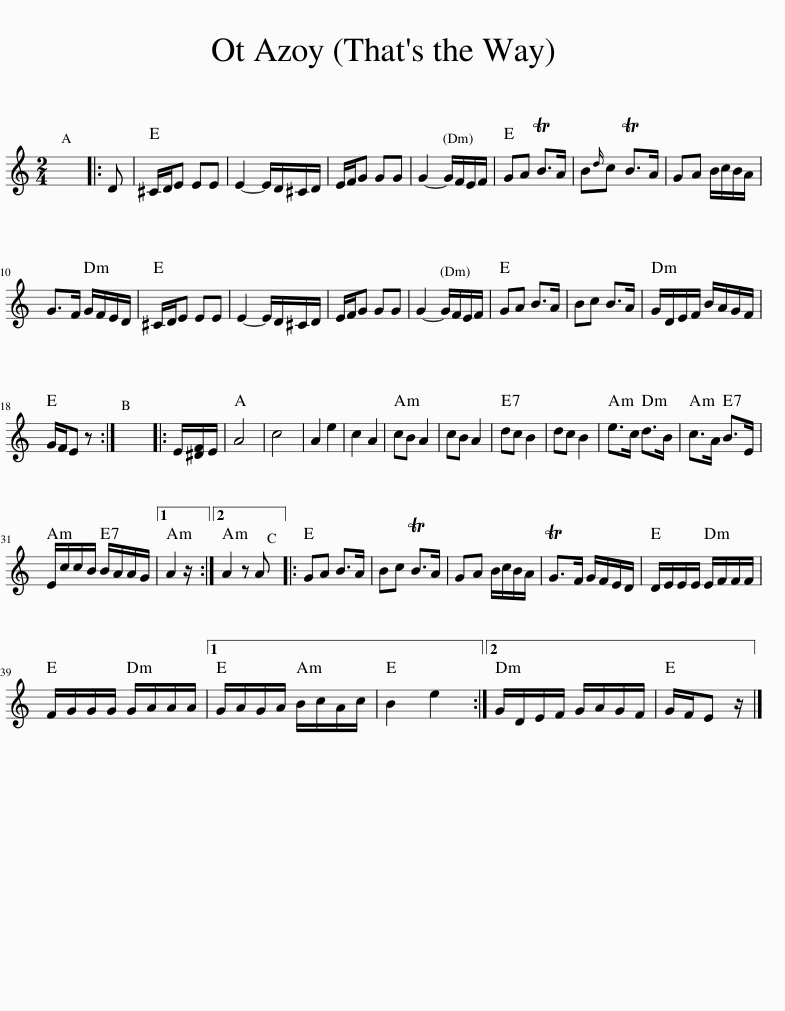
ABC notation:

X:1
L:1/8
M:2/4
I:linebreak $
K:C
V:1 treble
V:1
 x4 |: D | ^C/D/E EE | E2- E/D/^C/D/ | E/F/G GG | %5
 G2- G/F/E/F/ | GA TB>A | B{d}c TB>A | GA B/c/B/A/ |$ G>F G/F/E/D/ | %10
 ^C/D/E EE | E2- E/D/^C/D/ | E/F/G GG | G2- G/F/E/F/ | GA B>A | %15
 Bc B>A | G/D/E/F/ B/A/G/F/ |$ G/F/E z :| x4 |: E/[^DF]/E/ | %20
 A4 | c4 | A2 e2 | c2 A2 | cB A2 | %25
 cB A2 | dc B2 | dc B2 | e>c d>B | c>A B>E |$ %30
 E/c/c/B/ B/A/A/G/ |1 A2 z/ :|2 A2 z A |: GA B>A | Bc TB>A | %35
 GA B/c/B/A/ | TG>F G/F/E/D/ | D/E/E/E/ E/F/F/F/ |$ F/G/G/G/ G/A/A/A/ |1 G/A/G/A/ B/c/A/c/ | %40
 B2 e2 :|2 G/D/E/F/ G/A/G/F/ | G/F/E z/ |] %43
